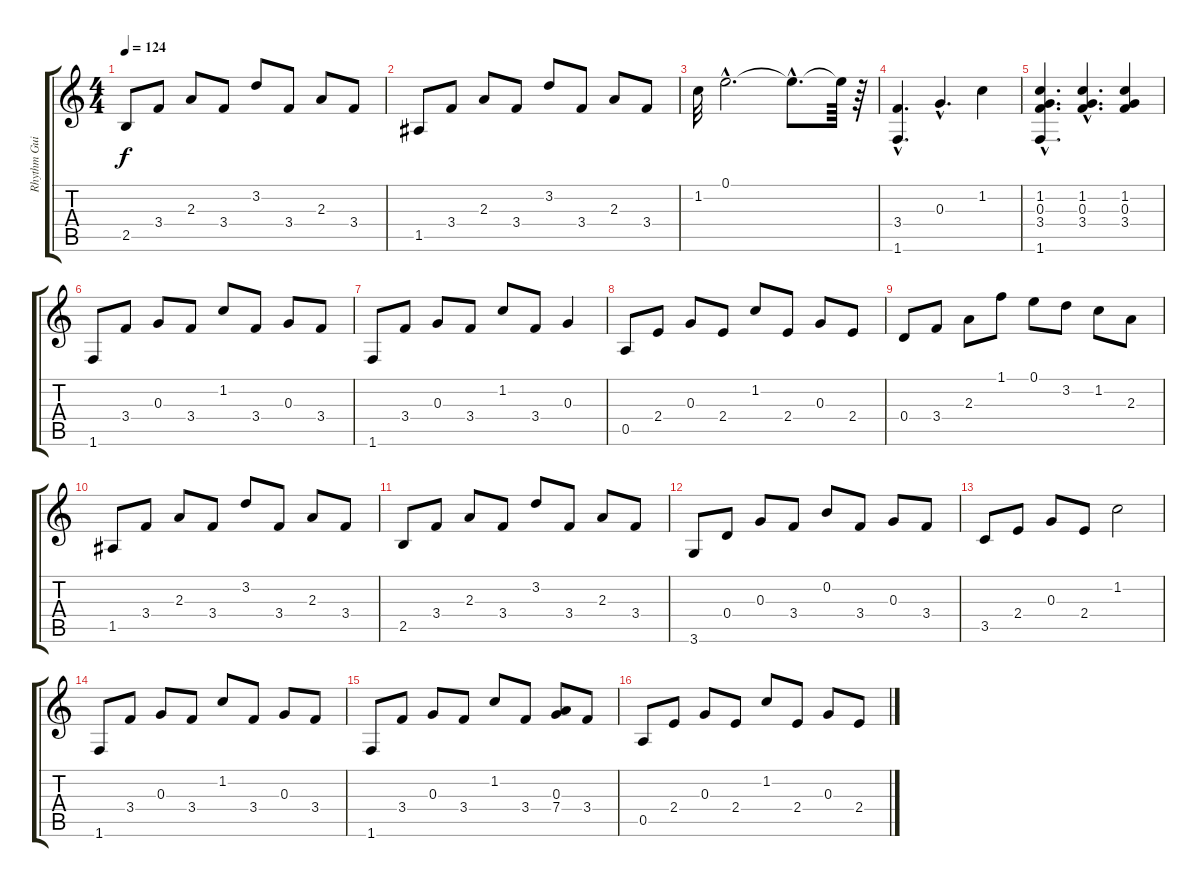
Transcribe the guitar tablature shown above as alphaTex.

\track ("Rhythm Guitar" "Rhythm Gui") {instrument acousticguitarnylon}
\staff {score tabs}
\tuning (E4 B3 G3 D3 A2 E2) {hide}
\ts (4 4)
\tempo 124
\clef g2
\ks c
2.5.8{dy f} 3.4.8 2.3.8 3.4.8 3.2.8 3.4.8 2.3.8 3.4.8 |
1.5.8 3.4.8 2.3.8 3.4.8 3.2.8 3.4.8 2.3.8 3.4.8 |
1.2.32 0.1{hac}.2{d} 0.1{hac t}.8{d} 0.1{t}.64 r.64 |
(3.4{hac} 1.6{hac}).4{d} 0.3{hac}.4{d} 1.2.4 |
(1.2{hac} 0.3{hac} 3.4{hac} 1.6{hac}).4{d} (1.2{hac} 0.3{hac} 3.4{hac}).4{d} (1.2 0.3 3.4).4 |
1.6.8 3.4.8 0.3.8 3.4.8 1.2.8 3.4.8 0.3.8 3.4.8 |
1.6.8 3.4.8 0.3.8 3.4.8 1.2.8 3.4.8 0.3.4 |
0.5.8 2.4.8 0.3.8 2.4.8 1.2.8 2.4.8 0.3.8 2.4.8 |
0.4.8 3.4.8 2.3.8 1.1.8 0.1.8 3.2.8 1.2.8 2.3.8 |
1.5.8 3.4.8 2.3.8 3.4.8 3.2.8 3.4.8 2.3.8 3.4.8 |
2.5.8 3.4.8 2.3.8 3.4.8 3.2.8 3.4.8 2.3.8 3.4.8 |
3.6.8 0.4.8 0.3.8 3.4.8 0.2.8 3.4.8 0.3.8 3.4.8 |
3.5.8 2.4.8 0.3.8 2.4.8 1.2.2 |
1.6.8 3.4.8 0.3.8 3.4.8 1.2.8 3.4.8 0.3.8 3.4.8 |
1.6.8 3.4.8 0.3.8 3.4.8 1.2.8 3.4.8 (0.3 7.4).8 3.4.8 |
0.5.8 2.4.8 0.3.8 2.4.8 1.2.8 2.4.8 0.3.8 2.4.8
